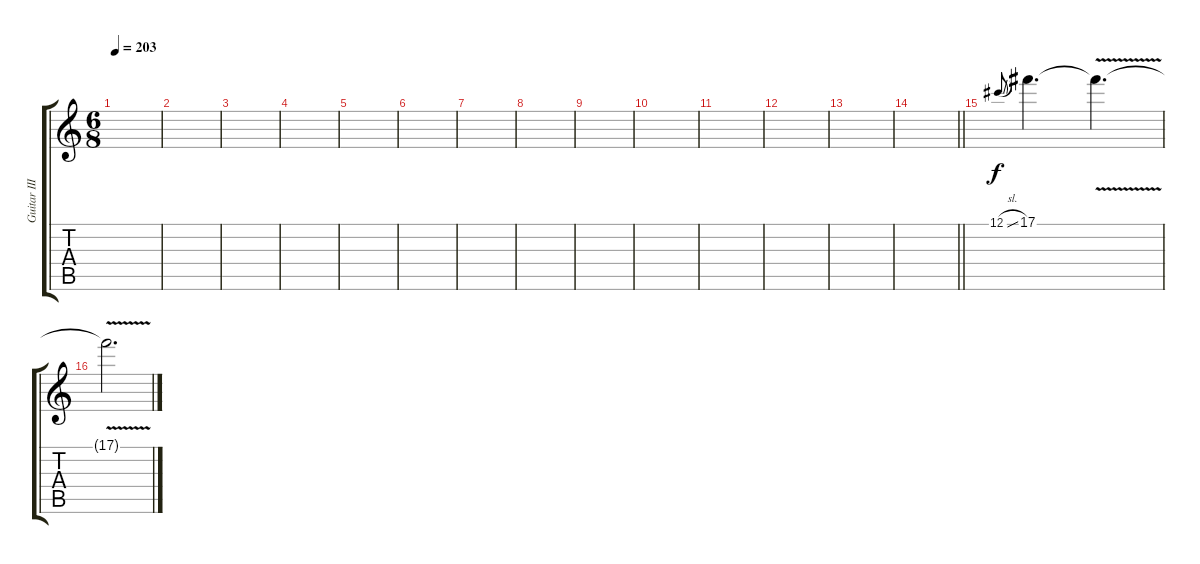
\track ("Guitar III" "Guitar III") {instrument distortionguitar}
\staff {score tabs}
\tuning (Db4 Ab3 E3 B2 Gb2 Db2) {hide}
\ts (6 8)
\tempo 203
\clef g2
\ks c
|
|
|
|
|
|
|
|
|
|
|
|
|
\barLineRight lightlight
|
12.1{sl}.8{gr onbeat} 17.1.4{d} 17.1{v t}.4{d} |
17.1{t}.2{d}
